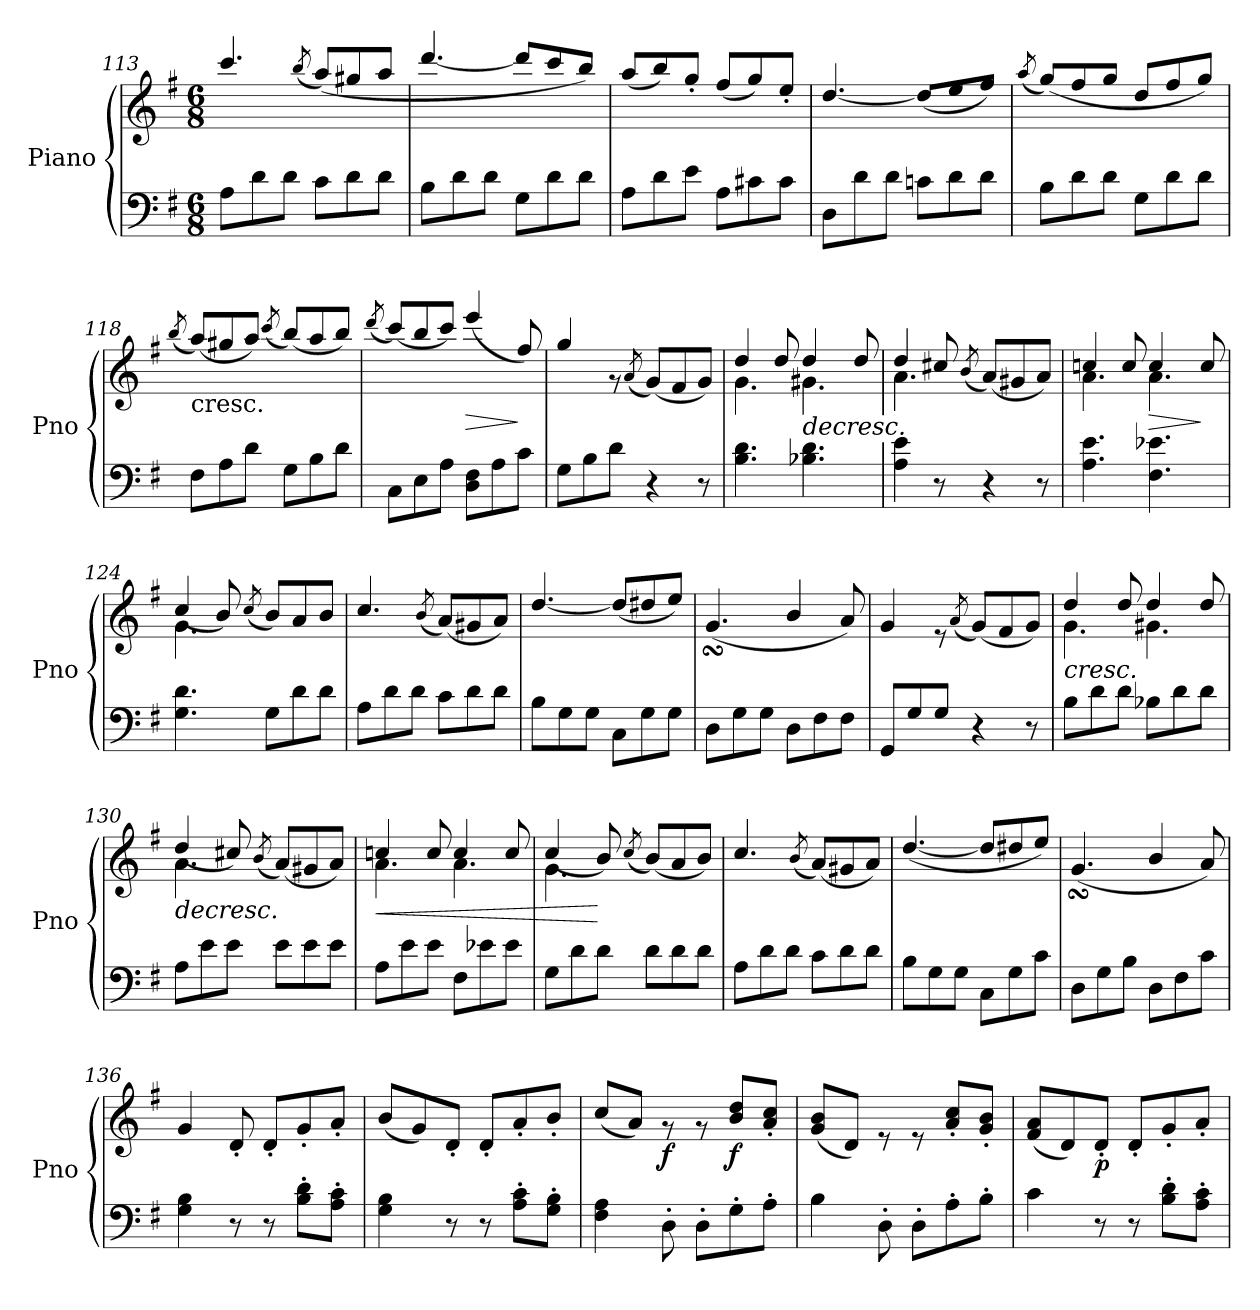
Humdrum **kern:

**kern	**kern	**dynam
*part1	*part1	*part1
*staff2	*staff1	*staff1/2
*I"Piano	*	*
*I'Pno	*	*
*clefF4	*clefG2	*
*k[f#]	*k[f#]	*
*G:	*G:	*
*M6/8	*M6/8	*
=113	=113	=113
*	*^	*
8A\L	2.ryy	4.ccc/	.
8d\	.	.	.
8d\J	.	.	.
.	.	(<8qbb/	.
8c\L	.	(>8aa/L)	.
8d\	.	8gg#X/	.
8d\J	.	8aa/J	.
!!LO:LB:g=z	!!
=114	=114	=114	=114
8B\L	2.ryy	[4.ddd/	.
8d\	.	.	.
8d\J	.	.	.
8G\L	.	8ddd/L]	.
8d\	.	8ccc/	.
8d\J	.	8bb/J)	.
=115	=115	=115	=115
8A\L	2.ryy	(>8aa/L	.
8d\	.	8bb/)	.
8e\J	.	8gg'/J	.
8A\L	.	(>8ff#/L	.
8c#X\	.	8gg/)	.
8c#\J	.	8ee'/J	.
=116	=116	=116	=116
8D\L	2.ryy	[4.dd/	.
8d\	.	.	.
8d\J	.	.	.
8cn\L	.	(>8dd/L]	.
8d\	.	8ee/	.
8d\J	.	8ff#/J)	.
=117	=117	=117	=117
.	.	(<8qaa/	.
8B\L	2.ryy	(>8gg/L)	.
8d\	.	8ff#/	.
8d\J	.	8gg/J	.
8G\L	.	8dd/L	.
8d\	.	8ff#/	.
8d\J	.	8gg/J)	.
=118	=118	=118	=118
.	.	(<8qbb/	.
!	!LO:TX:b:t=cresc.	!	!
8F#\L	2.ryy	(>8aa/L)	.
8A\	.	8gg#X/	.
8d\J	.	8aa/J)	.
.	.	(<8qccc/	.
8G\L	.	(>8bb/L)	.
8B\	.	8aa/	.
8d\J	.	8bb/J)	.
!!LO:LB:g=z	!!
=119	=119	=119	=119
.	.	(<8qddd/	.
8C\L	2.ryy	(>8ccc/L)	.
8E\	.	8bb/	.
8A\J	.	8ccc/J)	.
!	!	!	!LO:HP:b
8D\ 8F#\L	.	(>4eee/	>
8A\	.	.	.
8c\J	.	8ff#/)	]
=120	=120	=120	=120
8G\L	2.ryy	4gg/	.
8B\	.	.	.
8d\J	.	8r	.
.	.	(<8qa/	.
4r	.	(>8g/L)	.
.	.	8f#/	.
8r	.	8g/J)	.
=121	=121	=121	=121
*	*^	*^	*
4.B\ 4.d\	4ryy	2ryy	4dd/	4.g\	.
.	4ryy	.	8dd/	.	.
!	!	!	!	!	!LO:HP:b
4.B-X\ 4.d\	.	.	4dd/	4.g#X\	>
.	4ryy	8ryy	.	.	.
.	.	8ryy	8dd/	.	.
*	*	*	*v	*v	*
=122	=122	=122	=122	=122
4A\ 4e\	2.ryy	4dd/	4.a\	.
8r	.	8cc#X/	.	.
.	.	(<8qb/	.	.
4r	.	(>8a/L)	4.ryy	.
.	.	8g#X/	.	.
8r	.	8a/J)	.	.
=123	=123	=123	=123	=123
*	*	*	*^	*
4.A\ 4.e\	4ryy	2ryy	4ccn/	4.a\	.
.	4ryy	.	8cc/	.	.
!	!	!	!	!	!LO:HP:b
4.F#\ 4.e-X\	.	.	4cc/	4.a\	>
.	4ryy	8ryy	.	.	.
.	.	8ryy	8cc/	.	]
*	*	*	*v	*v	*
!!LO:LB:g=z
=124	=124	=124	=124	=124
4.G\ 4.d\	2.ryy	(>4cc/	4.g\	.
.	.	8b/)	.	.
.	.	(<8qcc/	.	.
8G\L	.	8b/L)	4.ryy	.
8d\	.	8a/	.	.
8d\J	.	8b/J	.	.
*	*	*v	*v	*
=125	=125	=125	=125
8A\L	2.ryy	4.cc/	.
8d\	.	.	.
8d\J	.	.	.
.	.	(<8qb/	.
8c\L	.	(>8a/L)	.
8d\	.	8g#X/	.
8d\J	.	8a/J)	.
=126	=126	=126	=126
8B\L	2.ryy	[4.dd/	.
8G\	.	.	.
8G\J	.	.	.
8C\L	.	(>8dd/L]	.
8G\	.	8dd#X/	.
8G\J	.	8ee/J)	.
=127	=127	=127	=127
8D\L	2.ryy	(<4.gsSSs/	.
8G\	.	.	.
8G\J	.	.	.
8D\L	.	4b/	.
8F#\	.	.	.
8F#\J	.	8a/)	.
=128	=128	=128	=128
8GG/L	2.ryy	4g/	.
8G/	.	.	.
8G/J	.	8r	.
.	.	(<8qa/	.
4r	.	(>8g/L)	.
.	.	8f#/	.
8r	.	8g/J)	.
=129	=129	=129	=129
!	!	!	!LO:HP:b
*	*	*^	*
8B\L	2ryy	4dd/	4.g\	<
8d\	.	.	.	.
8d\J	.	8dd/	.	.
8B-X\L	.	4dd/	4.g#X\	.
8d\	8ryy	.	.	.
8d\J	8ryy	8dd/	.	]
!!LO:PB:g=z	!!	!!
=130	=130	=130	=130	=130
!	!	!	!	!LO:HP:b
8A\L	4ryy	(>4dd/	4.a\	>
8e\	.	.	.	.
8e\J	4ryy	8cc#X/)	.	[
.	.	(<8qb/	.	.
8e\L	.	(>8a/L)	4.ryy	.
8e\	4ryy	8g#X/	.	.
8e\J	.	8a/J)	.	.
=131	=131	=131	=131	=131
!	!	!	!	!LO:HP:b
8A\L	2ryy	4ccn/	4.a\	<
8e\	.	.	.	.
8e\J	.	8cc/	.	.
8F#\L	.	4cc/	4.a\	.
8e-X\	8ryy	.	.	.
8e-\J	8ryy	8cc/	.	]
=132	=132	=132	=132	=132
8G\L	4ryy	(>4cc/	4.g\	.
8d\	.	.	.	.
8d\J	4ryy	8b/)	.	[
.	.	(<8qcc/	.	.
8d\L	.	(>8b/L)	4.ryy	.
8d\	4ryy	8a/	.	.
8d\J	.	8b/J)	.	.
*	*	*v	*v	*
=133	=133	=133	=133
8A\L	2.ryy	4.cc/	.
8d\	.	.	.
8d\J	.	.	.
.	.	(<8qb/	.
8c\L	.	(>8a/L)	.
8d\	.	8g#X/	.
8d\J	.	8a/J)	.
=134	=134	=134	=134
8B\L	2.ryy	(>[4.dd/	.
8G\	.	.	.
8G\J	.	.	.
8C\L	.	8dd/L]	.
8G\	.	8dd#X/	.
8c\J	.	8ee/J)	.
!!LO:LB:g=z	!!
=135	=135	=135	=135
8D\L	2.ryy	(>4.gsSSs/	.
8G\	.	.	.
8B\J	.	.	.
8D\L	.	4b/	.
8F#\	.	.	.
8c\J	.	8a/)	.
=136	=136	=136	=136
4G\ 4B\	2.ryy	4g/	.
8r	.	8d'/	.
8r	.	8d'/L	.
8B\' 8d\'L	.	8g'/	.
8A\' 8c\'J	.	8a'/J	.
=137	=137	=137	=137
4G\ 4B\	2.ryy	(>8b/L	.
.	.	8g/)	.
8r	.	8d'/J	.
8r	.	8d'/L	.
8A\' 8c\'L	.	8a'/	.
8G\' 8B\'J	.	8b'/J	.
=138	=138	=138	=138
4F#\ 4A\	2.ryy	(>8cc/L	.
.	.	8a/J)	.
!	!	!	!LO:DY:b
8D'\	.	8r	f
8D'\L	.	8r	.
!	!	!	!LO:DY:b
8G'\	.	8b/ 8dd/L	f
8A'\J	.	8a/' 8cc/'J	.
=139	=139	=139	=139
4B\	2.ryy	(>8g/ 8b/L	.
.	.	8d/J)	.
8D'\	.	8r	.
8D'\L	.	8r	.
8A'\	.	8a/' 8cc/'L	.
8B'\J	.	8g/' 8b/'J	.
=140	=140	=140	=140
4c\	2.ryy	(>8f#/ 8a/L	.
.	.	8d/)	.
!	!	!	!LO:DY:b
8r	.	8d'/J	p
8r	.	8d'/L	.
8B\' 8d\'L	.	8g'/	.
8A\' 8c\'J	.	8a'/J	.
*	*v	*v	*
=	=	=
*-	*-	*-
